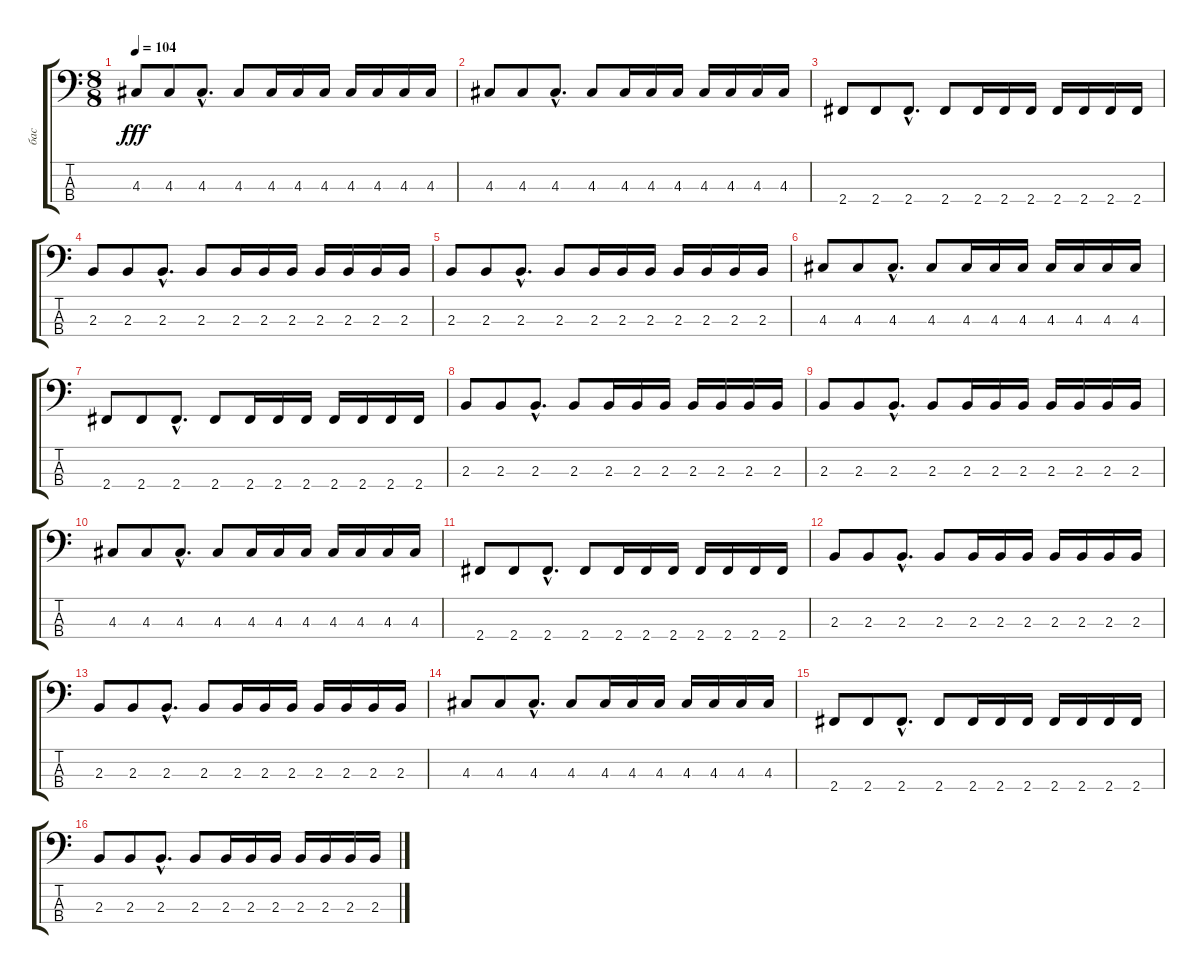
\track ("бас" "бас") {instrument electricbassfinger}
\staff {score tabs}
\tuning (G2 D2 A1 E1) {hide}
\ts (8 8)
\tempo 104
\clef f4
\ks c
4.3.8{dy fff} 4.3.8 4.3{hac}.8{d} 4.3.8 4.3.16 4.3.16 4.3.16 4.3.16 4.3.16 4.3.16 4.3.16 |
4.3.8 4.3.8 4.3{hac}.8{d} 4.3.8 4.3.16 4.3.16 4.3.16 4.3.16 4.3.16 4.3.16 4.3.16 |
2.4.8 2.4.8 2.4{hac}.8{d} 2.4.8 2.4.16 2.4.16 2.4.16 2.4.16 2.4.16 2.4.16 2.4.16 |
2.3.8 2.3.8 2.3{hac}.8{d} 2.3.8 2.3.16 2.3.16 2.3.16 2.3.16 2.3.16 2.3.16 2.3.16 |
2.3.8 2.3.8 2.3{hac}.8{d} 2.3.8 2.3.16 2.3.16 2.3.16 2.3.16 2.3.16 2.3.16 2.3.16 |
4.3.8 4.3.8 4.3{hac}.8{d} 4.3.8 4.3.16 4.3.16 4.3.16 4.3.16 4.3.16 4.3.16 4.3.16 |
2.4.8 2.4.8 2.4{hac}.8{d} 2.4.8 2.4.16 2.4.16 2.4.16 2.4.16 2.4.16 2.4.16 2.4.16 |
2.3.8 2.3.8 2.3{hac}.8{d} 2.3.8 2.3.16 2.3.16 2.3.16 2.3.16 2.3.16 2.3.16 2.3.16 |
2.3.8 2.3.8 2.3{hac}.8{d} 2.3.8 2.3.16 2.3.16 2.3.16 2.3.16 2.3.16 2.3.16 2.3.16 |
4.3.8 4.3.8 4.3{hac}.8{d} 4.3.8 4.3.16 4.3.16 4.3.16 4.3.16 4.3.16 4.3.16 4.3.16 |
2.4.8 2.4.8 2.4{hac}.8{d} 2.4.8 2.4.16 2.4.16 2.4.16 2.4.16 2.4.16 2.4.16 2.4.16 |
2.3.8 2.3.8 2.3{hac}.8{d} 2.3.8 2.3.16 2.3.16 2.3.16 2.3.16 2.3.16 2.3.16 2.3.16 |
2.3.8 2.3.8 2.3{hac}.8{d} 2.3.8 2.3.16 2.3.16 2.3.16 2.3.16 2.3.16 2.3.16 2.3.16 |
4.3.8 4.3.8 4.3{hac}.8{d} 4.3.8 4.3.16 4.3.16 4.3.16 4.3.16 4.3.16 4.3.16 4.3.16 |
2.4.8 2.4.8 2.4{hac}.8{d} 2.4.8 2.4.16 2.4.16 2.4.16 2.4.16 2.4.16 2.4.16 2.4.16 |
2.3.8 2.3.8 2.3{hac}.8{d} 2.3.8 2.3.16 2.3.16 2.3.16 2.3.16 2.3.16 2.3.16 2.3.16
